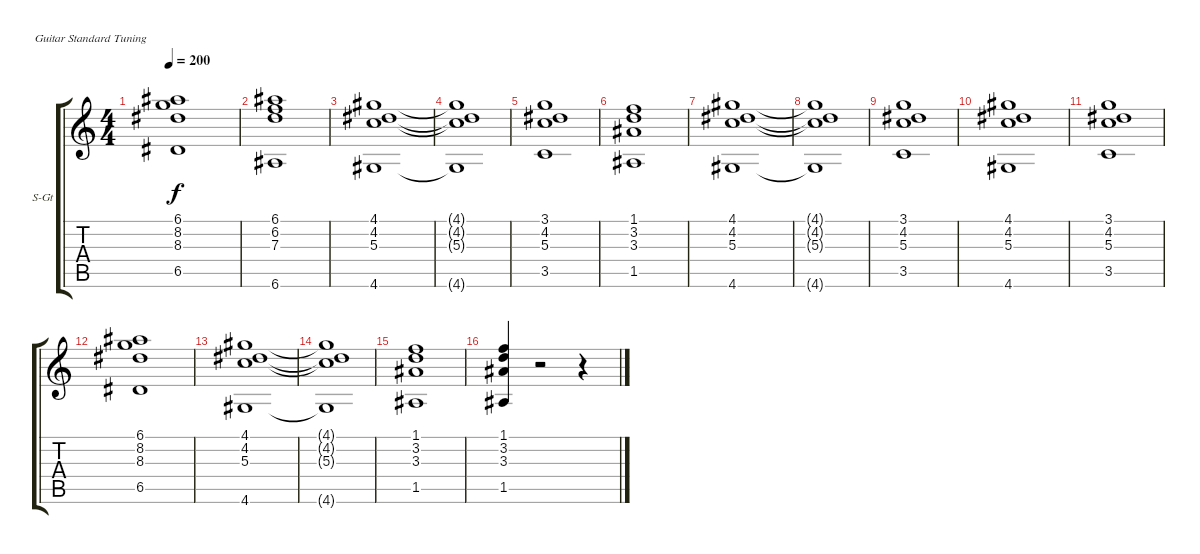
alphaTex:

\bracketExtendMode groupsimilarinstruments
\firstSystemTrackNameOrientation horizontal
\otherSystemsTrackNameOrientation horizontal
\track ("Ensemble" "S-Gt") {instrument stringensemble1}
\staff {score tabs}
\tuning (E4 B3 G3 D3 A2 E2)
\displaytranspose 12
\ts (4 4)
\section ("" "")
\tempo 200
\clef g2
\ks aminor
(6.1 8.2 8.3 6.5).1{dy f} |
(6.1 6.2 7.3 6.6).1 |
(4.1 4.2 5.3 4.6).1 |
(4.1{t} 4.2{t} 5.3{t} 4.6{t}).1 |
(3.1 4.2 5.3 3.5).1 |
(1.1 3.2 3.3 1.5).1 |
(4.1 4.2 5.3 4.6).1 |
(4.1{t} 4.2{t} 5.3{t} 4.6{t}).1 |
\section ("" "")
(3.1 4.2 5.3 3.5).1 |
(4.1 4.2 5.3 4.6).1 |
(3.1 4.2 5.3 3.5).1 |
(6.1 8.2 8.3 6.5).1 |
(4.1 4.2 5.3 4.6).1 |
(4.1{t} 4.2{t} 5.3{t} 4.6{t}).1 |
(1.1 3.2 3.3 1.5).1 |
(1.1 3.2 3.3 1.5).4 r.2 r.4
